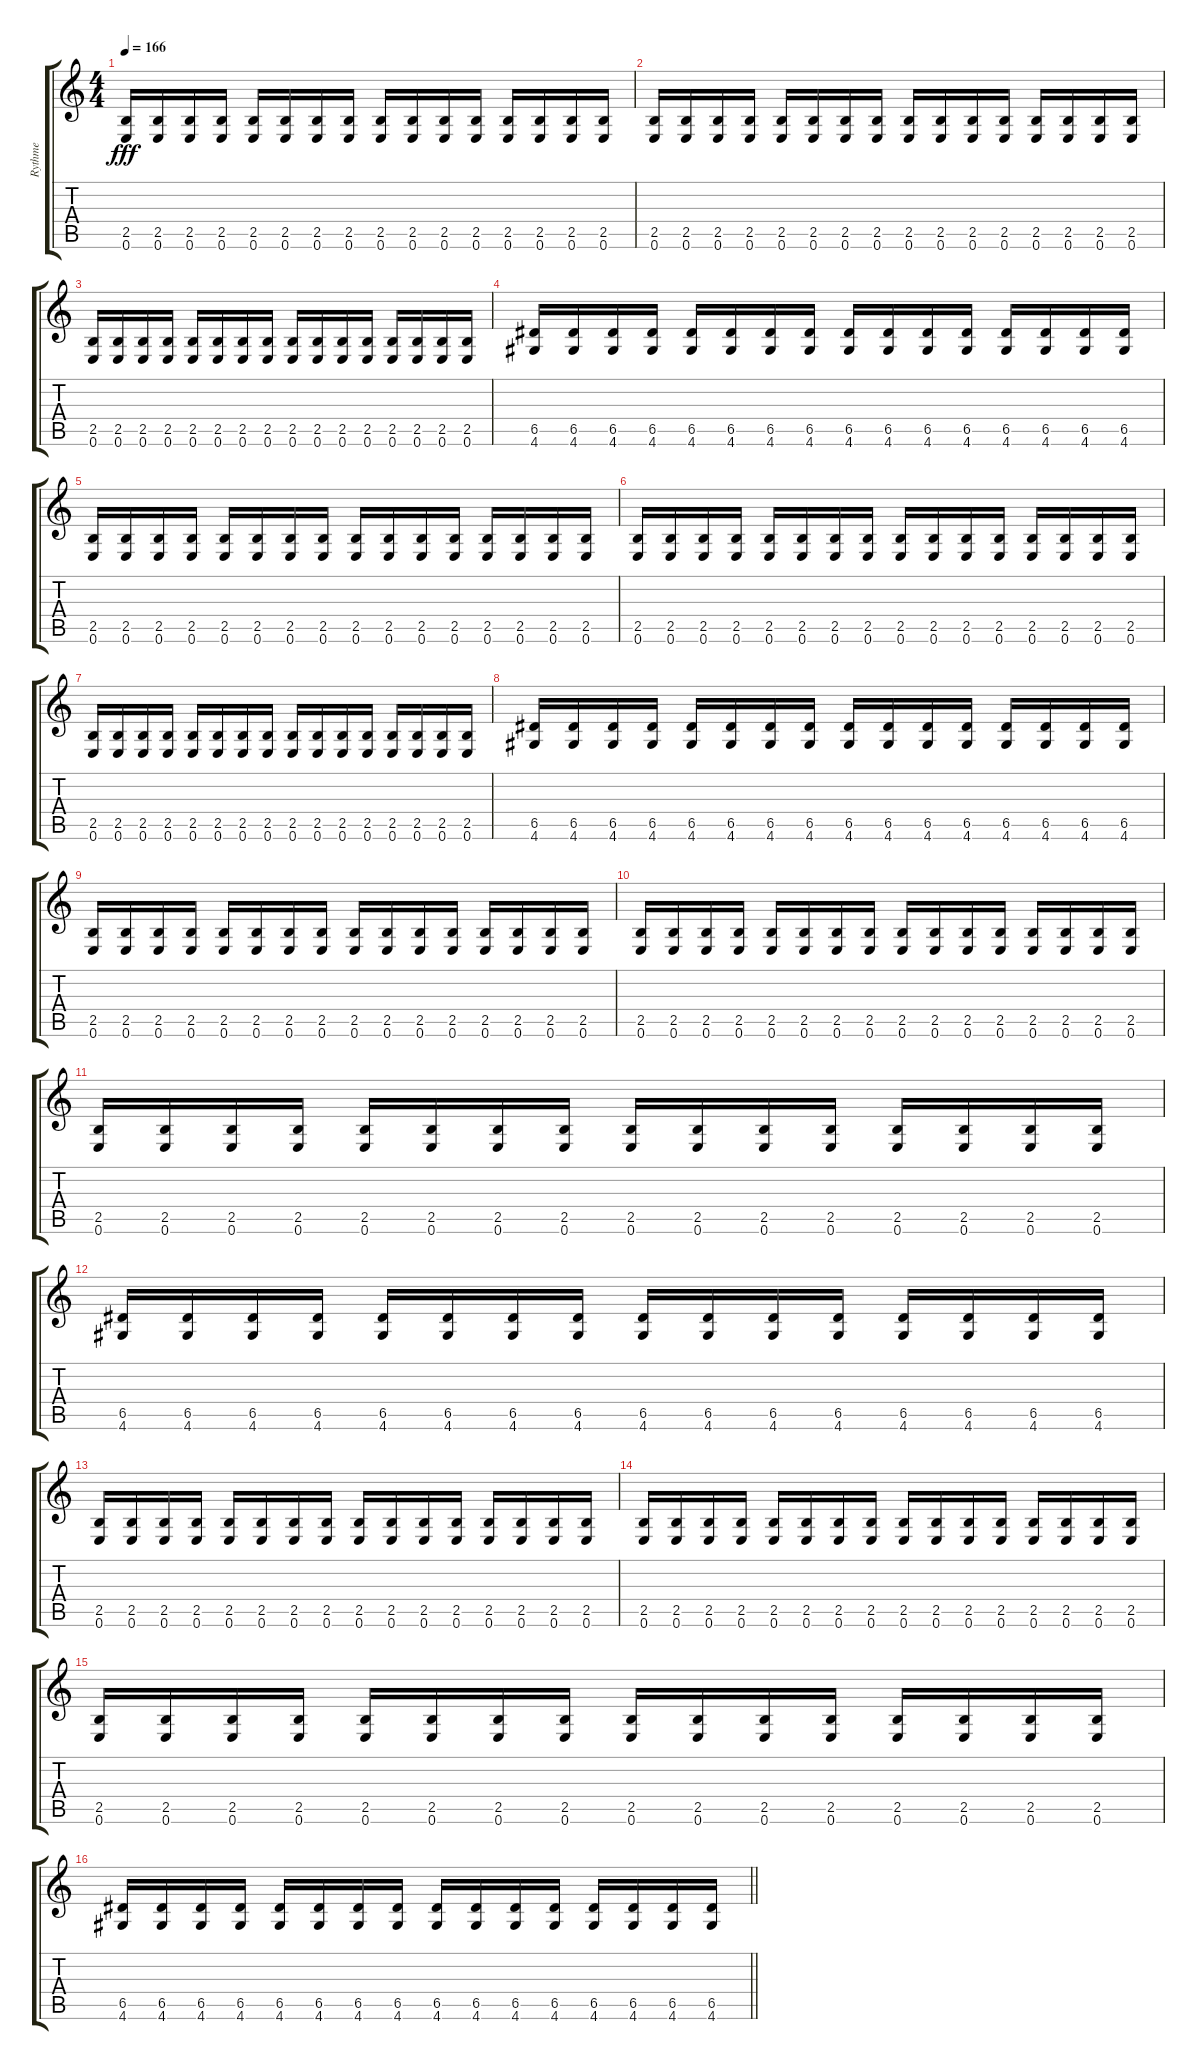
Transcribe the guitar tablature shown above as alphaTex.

\track ("Rythme" "Rythme") {instrument distortionguitar}
\staff {score tabs}
\tuning (E4 B3 G3 D3 A2 E2) {hide}
\ts (4 4)
\tempo 166
\clef g2
\ks c
(2.5 0.6).16{dy fff} (2.5 0.6).16 (2.5 0.6).16 (2.5 0.6).16 (2.5 0.6).16 (2.5 0.6).16 (2.5 0.6).16 (2.5 0.6).16 (2.5 0.6).16 (2.5 0.6).16 (2.5 0.6).16 (2.5 0.6).16 (2.5 0.6).16 (2.5 0.6).16 (2.5 0.6).16 (2.5 0.6).16 |
(2.5 0.6).16 (2.5 0.6).16 (2.5 0.6).16 (2.5 0.6).16 (2.5 0.6).16 (2.5 0.6).16 (2.5 0.6).16 (2.5 0.6).16 (2.5 0.6).16 (2.5 0.6).16 (2.5 0.6).16 (2.5 0.6).16 (2.5 0.6).16 (2.5 0.6).16 (2.5 0.6).16 (2.5 0.6).16 |
(2.5 0.6).16 (2.5 0.6).16 (2.5 0.6).16 (2.5 0.6).16 (2.5 0.6).16 (2.5 0.6).16 (2.5 0.6).16 (2.5 0.6).16 (2.5 0.6).16 (2.5 0.6).16 (2.5 0.6).16 (2.5 0.6).16 (2.5 0.6).16 (2.5 0.6).16 (2.5 0.6).16 (2.5 0.6).16 |
(6.5 4.6).16 (6.5 4.6).16 (6.5 4.6).16 (6.5 4.6).16 (6.5 4.6).16 (6.5 4.6).16 (6.5 4.6).16 (6.5 4.6).16 (6.5 4.6).16 (6.5 4.6).16 (6.5 4.6).16 (6.5 4.6).16 (6.5 4.6).16 (6.5 4.6).16 (6.5 4.6).16 (6.5 4.6).16 |
(2.5 0.6).16 (2.5 0.6).16 (2.5 0.6).16 (2.5 0.6).16 (2.5 0.6).16 (2.5 0.6).16 (2.5 0.6).16 (2.5 0.6).16 (2.5 0.6).16 (2.5 0.6).16 (2.5 0.6).16 (2.5 0.6).16 (2.5 0.6).16 (2.5 0.6).16 (2.5 0.6).16 (2.5 0.6).16 |
(2.5 0.6).16 (2.5 0.6).16 (2.5 0.6).16 (2.5 0.6).16 (2.5 0.6).16 (2.5 0.6).16 (2.5 0.6).16 (2.5 0.6).16 (2.5 0.6).16 (2.5 0.6).16 (2.5 0.6).16 (2.5 0.6).16 (2.5 0.6).16 (2.5 0.6).16 (2.5 0.6).16 (2.5 0.6).16 |
(2.5 0.6).16 (2.5 0.6).16 (2.5 0.6).16 (2.5 0.6).16 (2.5 0.6).16 (2.5 0.6).16 (2.5 0.6).16 (2.5 0.6).16 (2.5 0.6).16 (2.5 0.6).16 (2.5 0.6).16 (2.5 0.6).16 (2.5 0.6).16 (2.5 0.6).16 (2.5 0.6).16 (2.5 0.6).16 |
(6.5 4.6).16 (6.5 4.6).16 (6.5 4.6).16 (6.5 4.6).16 (6.5 4.6).16 (6.5 4.6).16 (6.5 4.6).16 (6.5 4.6).16 (6.5 4.6).16 (6.5 4.6).16 (6.5 4.6).16 (6.5 4.6).16 (6.5 4.6).16 (6.5 4.6).16 (6.5 4.6).16 (6.5 4.6).16 |
(2.5 0.6).16 (2.5 0.6).16 (2.5 0.6).16 (2.5 0.6).16 (2.5 0.6).16 (2.5 0.6).16 (2.5 0.6).16 (2.5 0.6).16 (2.5 0.6).16 (2.5 0.6).16 (2.5 0.6).16 (2.5 0.6).16 (2.5 0.6).16 (2.5 0.6).16 (2.5 0.6).16 (2.5 0.6).16 |
(2.5 0.6).16 (2.5 0.6).16 (2.5 0.6).16 (2.5 0.6).16 (2.5 0.6).16 (2.5 0.6).16 (2.5 0.6).16 (2.5 0.6).16 (2.5 0.6).16 (2.5 0.6).16 (2.5 0.6).16 (2.5 0.6).16 (2.5 0.6).16 (2.5 0.6).16 (2.5 0.6).16 (2.5 0.6).16 |
(2.5 0.6).16 (2.5 0.6).16 (2.5 0.6).16 (2.5 0.6).16 (2.5 0.6).16 (2.5 0.6).16 (2.5 0.6).16 (2.5 0.6).16 (2.5 0.6).16 (2.5 0.6).16 (2.5 0.6).16 (2.5 0.6).16 (2.5 0.6).16 (2.5 0.6).16 (2.5 0.6).16 (2.5 0.6).16 |
(6.5 4.6).16 (6.5 4.6).16 (6.5 4.6).16 (6.5 4.6).16 (6.5 4.6).16 (6.5 4.6).16 (6.5 4.6).16 (6.5 4.6).16 (6.5 4.6).16 (6.5 4.6).16 (6.5 4.6).16 (6.5 4.6).16 (6.5 4.6).16 (6.5 4.6).16 (6.5 4.6).16 (6.5 4.6).16 |
(2.5 0.6).16 (2.5 0.6).16 (2.5 0.6).16 (2.5 0.6).16 (2.5 0.6).16 (2.5 0.6).16 (2.5 0.6).16 (2.5 0.6).16 (2.5 0.6).16 (2.5 0.6).16 (2.5 0.6).16 (2.5 0.6).16 (2.5 0.6).16 (2.5 0.6).16 (2.5 0.6).16 (2.5 0.6).16 |
(2.5 0.6).16 (2.5 0.6).16 (2.5 0.6).16 (2.5 0.6).16 (2.5 0.6).16 (2.5 0.6).16 (2.5 0.6).16 (2.5 0.6).16 (2.5 0.6).16 (2.5 0.6).16 (2.5 0.6).16 (2.5 0.6).16 (2.5 0.6).16 (2.5 0.6).16 (2.5 0.6).16 (2.5 0.6).16 |
(2.5 0.6).16 (2.5 0.6).16 (2.5 0.6).16 (2.5 0.6).16 (2.5 0.6).16 (2.5 0.6).16 (2.5 0.6).16 (2.5 0.6).16 (2.5 0.6).16 (2.5 0.6).16 (2.5 0.6).16 (2.5 0.6).16 (2.5 0.6).16 (2.5 0.6).16 (2.5 0.6).16 (2.5 0.6).16 |
\barLineRight lightlight
(6.5 4.6).16 (6.5 4.6).16 (6.5 4.6).16 (6.5 4.6).16 (6.5 4.6).16 (6.5 4.6).16 (6.5 4.6).16 (6.5 4.6).16 (6.5 4.6).16 (6.5 4.6).16 (6.5 4.6).16 (6.5 4.6).16 (6.5 4.6).16 (6.5 4.6).16 (6.5 4.6).16 (6.5 4.6).16
